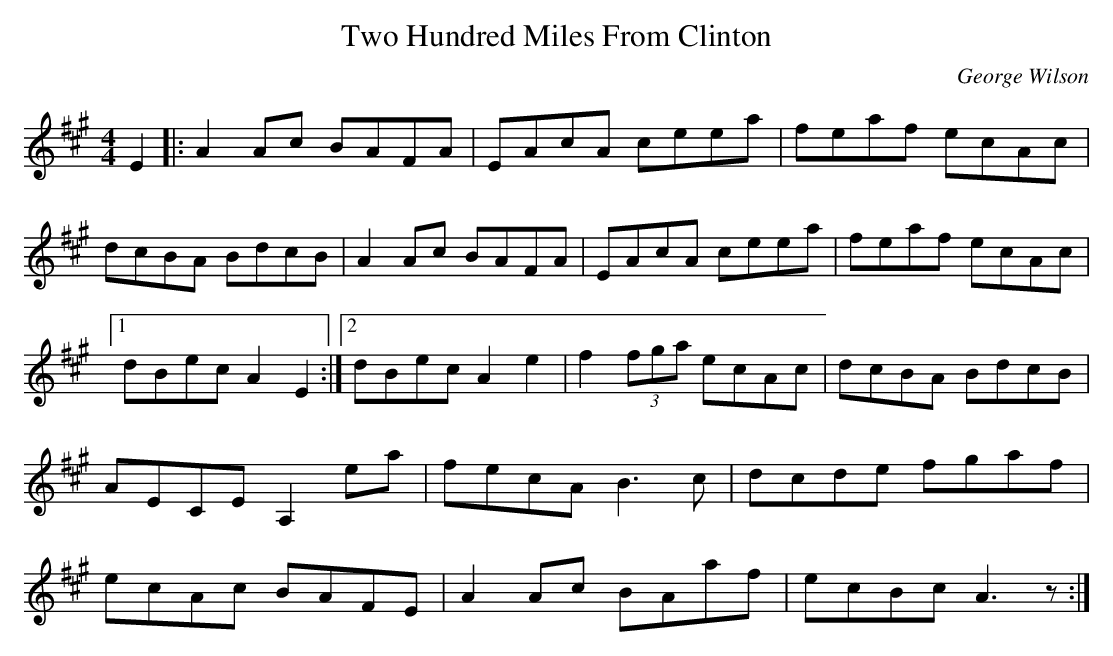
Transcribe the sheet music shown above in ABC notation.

X:1
T:Two Hundred Miles From Clinton
C:George Wilson
M:4/4
K:A
E2 |: A2 Ac BAFA | EAcA ceea | feaf ecAc | dcBA  BdcB  \
    |  A2 Ac BAFA | EAcA ceea | feaf ecAc \
    |1 dBec A2 E2 \
   :|2 dBec A2 e2 \
    |  f2 (3fga ecAc | dcBA BdcB | AECE A,2 ea | fecA B3c \
    |  dcde fgaf | ecAc BAFE | A2 Ac BAaf  | ecBc A3 z :|
